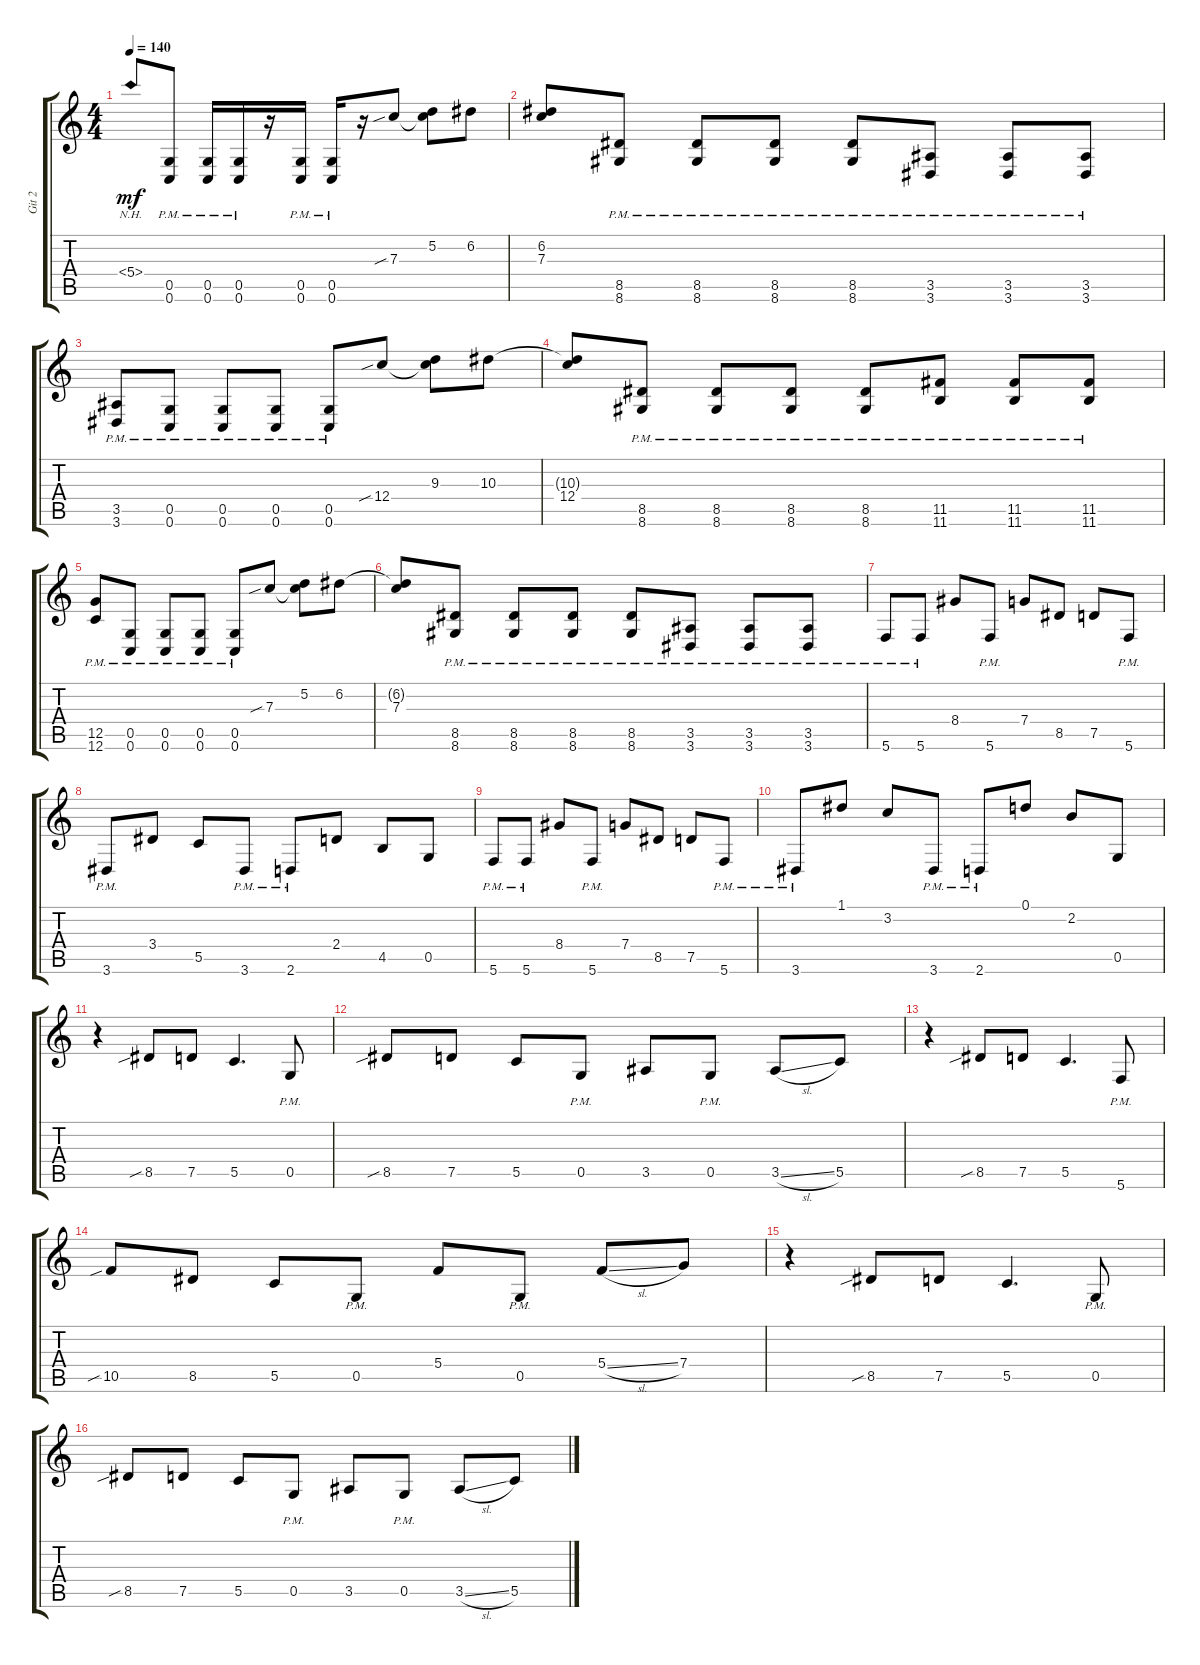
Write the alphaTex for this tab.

\track ("Git 2" "Git 2") {instrument overdrivenguitar}
\staff {score tabs}
\tuning (D4 A3 F3 C3 G2 C2) {hide}
\ts (4 4)
\tempo 140
\clef g2
\ks c
5.4{nh}.8{dy mf} (0.5{pm} 0.6{pm}).8 (0.5{pm} 0.6{pm}).16 (0.5{pm} 0.6{pm}).16 r.16 (0.5{pm} 0.6{pm}).16 (0.5{pm} 0.6{pm}).16 r.16 7.3{sib}.8 (5.2 7.3{t}).8 6.2.8 |
(6.2 7.3).8 (8.5{pm} 8.6{pm}).8 (8.5{pm} 8.6{pm}).8 (8.5{pm} 8.6{pm}).8 (8.5{pm} 8.6{pm}).8 (3.5{pm} 3.6{pm}).8 (3.5{pm} 3.6{pm}).8 (3.5{pm} 3.6{pm}).8 |
(3.5{pm} 3.6{pm}).8 (0.5{pm} 0.6{pm}).8 (0.5{pm} 0.6{pm}).8 (0.5{pm} 0.6{pm}).8 (0.5{pm} 0.6{pm}).8 12.4{sib}.8 (9.3 12.4{t}).8 10.3.8 |
(10.3{t} 12.4).8 (8.5{pm} 8.6{pm}).8 (8.5{pm} 8.6{pm}).8 (8.5{pm} 8.6{pm}).8 (8.5{pm} 8.6{pm}).8 (11.5{pm} 11.6{pm}).8 (11.5{pm} 11.6{pm}).8 (11.5{pm} 11.6{pm}).8 |
(12.5{pm} 12.6{pm}).8 (0.5{pm} 0.6{pm}).8 (0.5{pm} 0.6{pm}).8 (0.5{pm} 0.6{pm}).8 (0.5{pm} 0.6{pm}).8 7.3{sib}.8 (5.2 7.3{t}).8 6.2.8 |
(6.2{t} 7.3).8 (8.5{pm} 8.6{pm}).8 (8.5{pm} 8.6{pm}).8 (8.5{pm} 8.6{pm}).8 (8.5{pm} 8.6{pm}).8 (3.5{pm} 3.6{pm}).8 (3.5{pm} 3.6{pm}).8 (3.5{pm} 3.6{pm}).8 |
5.6{pm}.8 5.6{pm}.8 8.4.8 5.6{pm}.8 7.4.8 8.5.8 7.5.8 5.6{pm}.8 |
3.6{pm}.8 3.4.8 5.5.8 3.6{pm}.8 2.6{pm}.8 2.4.8 4.5.8 0.5.8 |
5.6{pm}.8 5.6{pm}.8 8.4.8 5.6{pm}.8 7.4.8 8.5.8 7.5.8 5.6{pm}.8 |
3.6{pm}.8 1.1.8 3.2.8 3.6{pm}.8 2.6{pm}.8 0.1.8 2.2.8 0.5.8 |
r.4 8.5{sib}.8 7.5.8 5.5.4{d} 0.5{pm}.8 |
8.5{sib}.8 7.5.8 5.5.8 0.5{pm}.8 3.5.8 0.5{pm}.8 3.5{sl}.8 5.5.8 |
r.4 8.5{sib}.8 7.5.8 5.5.4{d} 5.6{pm}.8 |
10.5{sib}.8 8.5.8 5.5.8 0.5{pm}.8 5.4.8 0.5{pm}.8 5.4{sl}.8 7.4.8 |
r.4 8.5{sib}.8 7.5.8 5.5.4{d} 0.5{pm}.8 |
8.5{sib}.8 7.5.8 5.5.8 0.5{pm}.8 3.5.8 0.5{pm}.8 3.5{sl}.8 5.5.8
